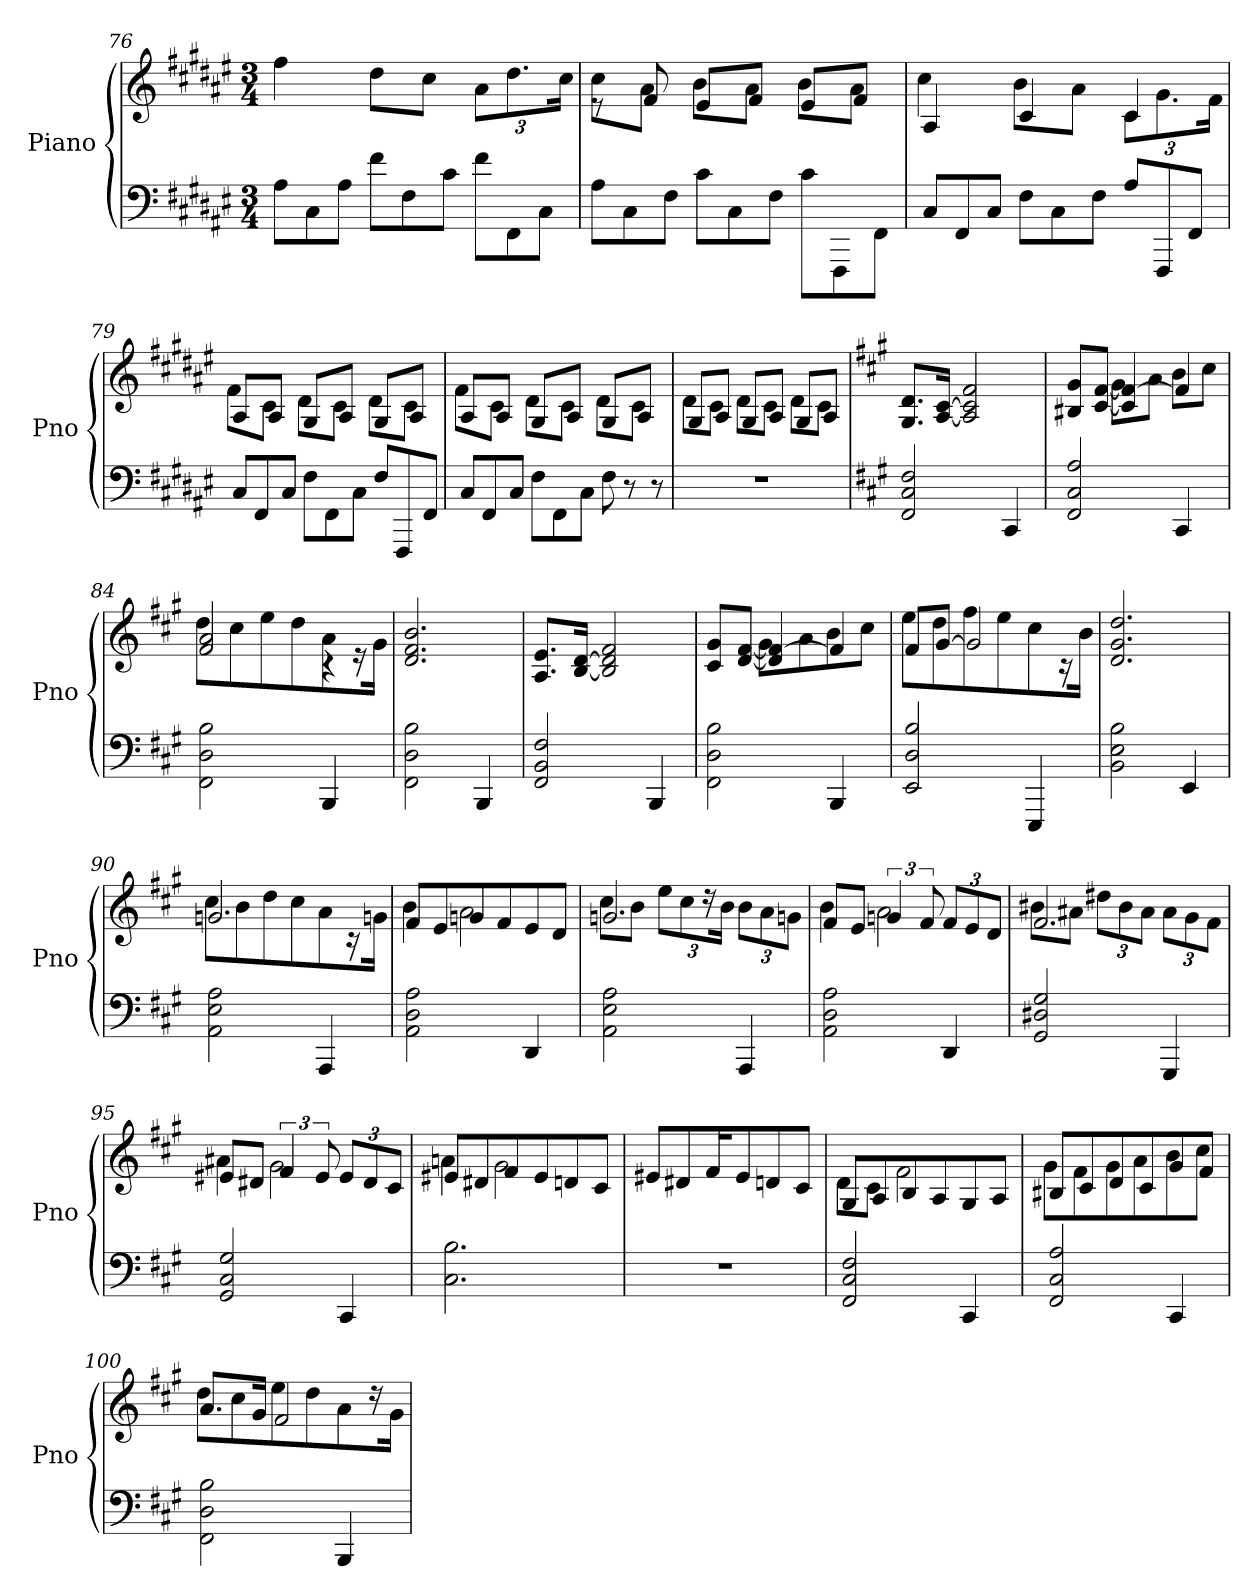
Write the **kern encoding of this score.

**kern	**kern
*part1	*part1
*staff2	*staff1
*I"Piano	*
*I'Pno	*
*clefF4	*clefG2
*k[f#c#g#d#a#e#]	*k[f#c#g#d#a#e#]
*F#:	*F#:
*M3/4	*M3/4
*Xtuplet	*
=76	=76
12A#\L	4ff#
12C#\	.
12A#\J	.
12f#\L	8dd#L
12F#\	.
.	8cc#J
12c#\J	.
12f#\L	12a#L
12FF#\	12.dd#
12C#\J	.
.	24cc#Jk
=77	=77
*	*^
12A#\L	8re	8cc#L
12C#\	.	.
.	8f#	8a#J
12F#\J	.	.
12c#\L	8e#L	8bL
12C#\	.	.
.	8f#J	8a#J
12F#\J	.	.
12c#\L	8e#L	8bL
12FFF#\	.	.
.	8f#J	8a#J
12FF#\J	.	.
=78	=78	=78
12C#/L	4A#	4cc#
12FF#/	.	.
12C#/J	.	.
12F#\L	4c#	8bL
12C#\	.	.
.	.	8a#J
12F#\J	.	.
12A#/L	4c#	12c#L
12FFF#/	.	12.g#
12FF#/J	.	.
.	.	24f#Jk
=79	=79	=79
12C#/L	8A#L	8f#L
12FF#/	.	.
.	8A#J	8c#J
12C#/J	.	.
12F#\L	8G#L	8d#L
12FF#\	.	.
.	8A#J	8c#J
12C#\J	.	.
12F#/L	8G#L	8d#L
12FFF#/	.	.
.	8A#J	8c#J
12FF#/J	.	.
=80	=80	=80
12C#/L	8A#L	8f#L
12FF#/	.	.
.	8A#J	8c#J
12C#/J	.	.
12F#\L	8G#L	8d#L
12FF#\	.	.
.	8A#J	8c#J
12C#\J	.	.
12F#	8G#L	8d#L
12r	.	.
.	8A#J	8c#J
12r	.	.
=81	=81	=81
2.r	8G#L	8d#L
.	8A#J	8c#J
.	8G#L	8d#L
.	8A#J	8c#J
.	8G#L	8d#L
.	8A#J	8c#J
*	*v	*v
=82	=82
*k[f#c#g#]	*k[f#c#g#]
2FF# 2C# 2F#	8.G# 8.dL
.	[16A [16c#Jk
.	2A] 2c#] 2f#
4CC#	.
=83	=83
*	*^
2FF# 2C# 2A	4ryy	8B#X 8g#L
.	.	[8c# [8f#J
.	4c#] 4f#_	8g#L
.	.	8aJ
4CC#	4f#]	8bL
.	.	8cc#J
=84	=84	=84
2FF# 2D 2B	2f# 2a	8ddL
.	.	8cc#
.	.	8ee
.	.	8dd
4BBB	4rc	8a
.	.	16r
.	.	16g#Jk
*	*v	*v
=85	=85
2FF# 2D 2B	2.d 2.f# 2.b
4BBB	.
=86	=86
2FF# 2BB 2F#	8.A 8.eL
.	[16B [16dJk
.	2B] 2d] 2f#
4BBB	.
=87	=87
*	*^
2FF# 2D 2B	4ryy	8c# 8g#L
.	.	[8d [8f#J
.	4d] 4f#_	8g#L
.	.	8a
4BBB	4f#]	8b
.	.	8cc#J
=88	=88	=88
2EE 2D 2B	8f#L	8eeL
.	[8g#J	8dd
.	2g#]	8ff#
.	.	8ee
4EEE	.	8cc#
.	.	16r
.	.	16bJk
*	*v	*v
=89	=89
2BB 2E 2B	2.d 2.g# 2.dd
4EE	.
=90	=90
*	*^
2AA 2E 2A	2.gn	8cc#L
.	.	8b
.	.	8dd
.	.	8cc#
4AAA	.	8a
.	.	16r
.	.	16gnJk
=91	=91	=91
2AA 2D 2A	8f#L	4b
.	8e	.
.	8gn	2a
.	8f#	.
4DD	8e	.
.	8dJ	.
=92	=92	=92
2AA 2E 2A	2.gn	8cc#L
.	.	8bJ
.	.	12eeL
.	.	12cc#
.	.	24rdd
.	.	24bJk
4AAA	.	12bL
.	.	12a
.	.	12gnJ
=93	=93	=93
2AA 2D 2A	8f#L	4b
.	8eJ	.
.	6gn	2a
.	12f#	.
4DD	12f#L	.
.	12e	.
.	12dJ	.
=94	=94	=94
2GG# 2D#X 2G#	2.f#	8b#XL
.	.	8a#XJ
.	.	12dd#XL
.	.	12b#
.	.	12a#J
4GGG#	.	12a#L
.	.	12g#
.	.	12f#J
=95	=95	=95
2GG# 2C# 2G#	8e#XL	4a#X
.	8d#XJ	.
.	6f#	2g#
.	12e#	.
4CC#	12e#L	.
.	12d#	.
.	12c#J	.
=96	=96	=96
2.C# 2.B	8e#XL	4an
.	8d#X	.
.	8f#	2g#
.	8e#	.
.	8dn	.
.	8c#J	.
=97	=97	=97
2.r	8e#XL	2.rff
.	8d#X	.
.	8f#	.
.	8e#	.
.	8dn	.
.	8c#J	.
=98	=98	=98
2FF# 2C# 2F#	8G#L	8dL
.	8A	8c#J
.	8B	2f#
.	8A	.
4CC#	8G#	.
.	8AJ	.
=99	=99	=99
2FF# 2C# 2A	8B#XL	8g#L
.	8c#	8f#
.	8d	8g#
.	8c#	8a
4CC#	8g#	8b
.	8f#J	8cc#J
=100	=100	=100
2FF# 2D 2B	8.aL	8ddL
.	.	8cc#
.	16g#Jk	.
.	2f#	8ee
.	.	8dd
4BBB	.	8a
.	.	16rdd
.	.	16g#Jk
*	*v	*v
=	=
*-	*-
